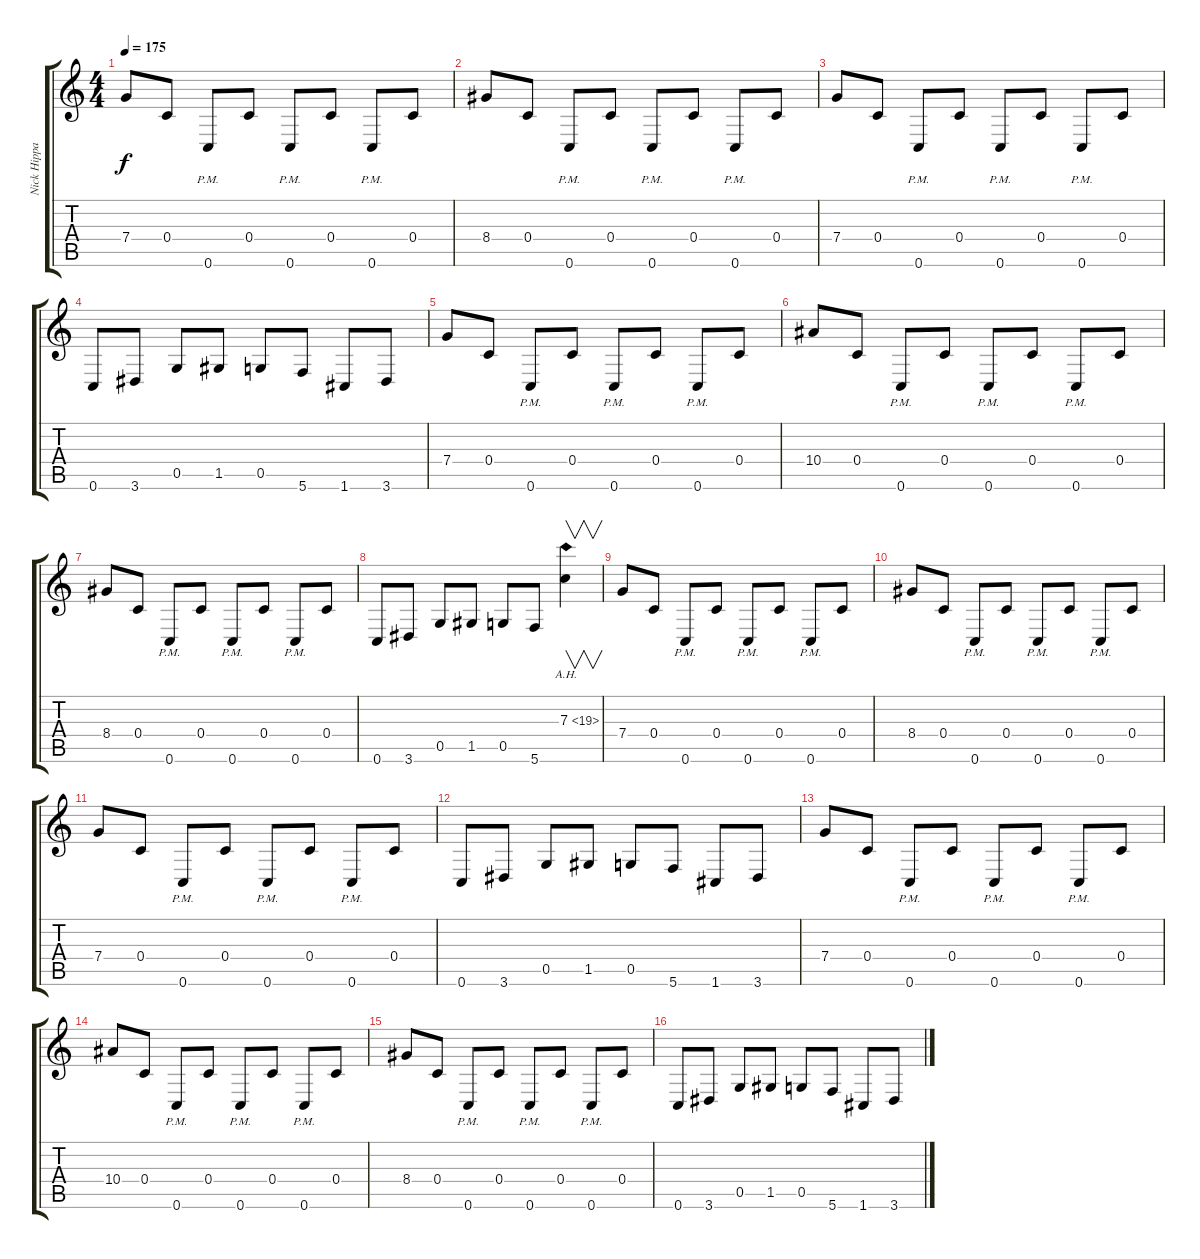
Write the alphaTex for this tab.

\track ("Nick Hippa" "Nick Hippa") {instrument distortionguitar}
\staff {score tabs}
\tuning (D4 A3 F3 C3 G2 C2) {hide}
\ts (4 4)
\tempo 175
\clef g2
\ks c
7.4.8{dy f balance 16 instrument distortionguitar} 0.4.8 0.6{pm}.8 0.4.8 0.6{pm}.8 0.4.8 0.6{pm}.8 0.4.8 |
8.4.8 0.4.8 0.6{pm}.8 0.4.8 0.6{pm}.8 0.4.8 0.6{pm}.8 0.4.8 |
7.4.8 0.4.8 0.6{pm}.8 0.4.8 0.6{pm}.8 0.4.8 0.6{pm}.8 0.4.8 |
0.6.8 3.6.8 0.5.8 1.5.8 0.5.8 5.6.8 1.6.8 3.6.8 |
7.4.8 0.4.8 0.6{pm}.8 0.4.8 0.6{pm}.8 0.4.8 0.6{pm}.8 0.4.8 |
10.4.8 0.4.8 0.6{pm}.8 0.4.8 0.6{pm}.8 0.4.8 0.6{pm}.8 0.4.8 |
8.4.8 0.4.8 0.6{pm}.8 0.4.8 0.6{pm}.8 0.4.8 0.6{pm}.8 0.4.8 |
0.6.8 3.6.8 0.5.8 1.5.8 0.5.8 5.6.8 7.3{ah 12}.4{v} |
7.4.8{balance 16 instrument distortionguitar} 0.4.8 0.6{pm}.8 0.4.8 0.6{pm}.8 0.4.8 0.6{pm}.8 0.4.8 |
8.4.8 0.4.8 0.6{pm}.8 0.4.8 0.6{pm}.8 0.4.8 0.6{pm}.8 0.4.8 |
7.4.8 0.4.8 0.6{pm}.8 0.4.8 0.6{pm}.8 0.4.8 0.6{pm}.8 0.4.8 |
0.6.8 3.6.8 0.5.8 1.5.8 0.5.8 5.6.8 1.6.8 3.6.8 |
7.4.8 0.4.8 0.6{pm}.8 0.4.8 0.6{pm}.8 0.4.8 0.6{pm}.8 0.4.8 |
10.4.8 0.4.8 0.6{pm}.8 0.4.8 0.6{pm}.8 0.4.8 0.6{pm}.8 0.4.8 |
8.4.8 0.4.8 0.6{pm}.8 0.4.8 0.6{pm}.8 0.4.8 0.6{pm}.8 0.4.8 |
0.6.8 3.6.8 0.5.8 1.5.8 0.5.8 5.6.8 1.6.8 3.6.8
